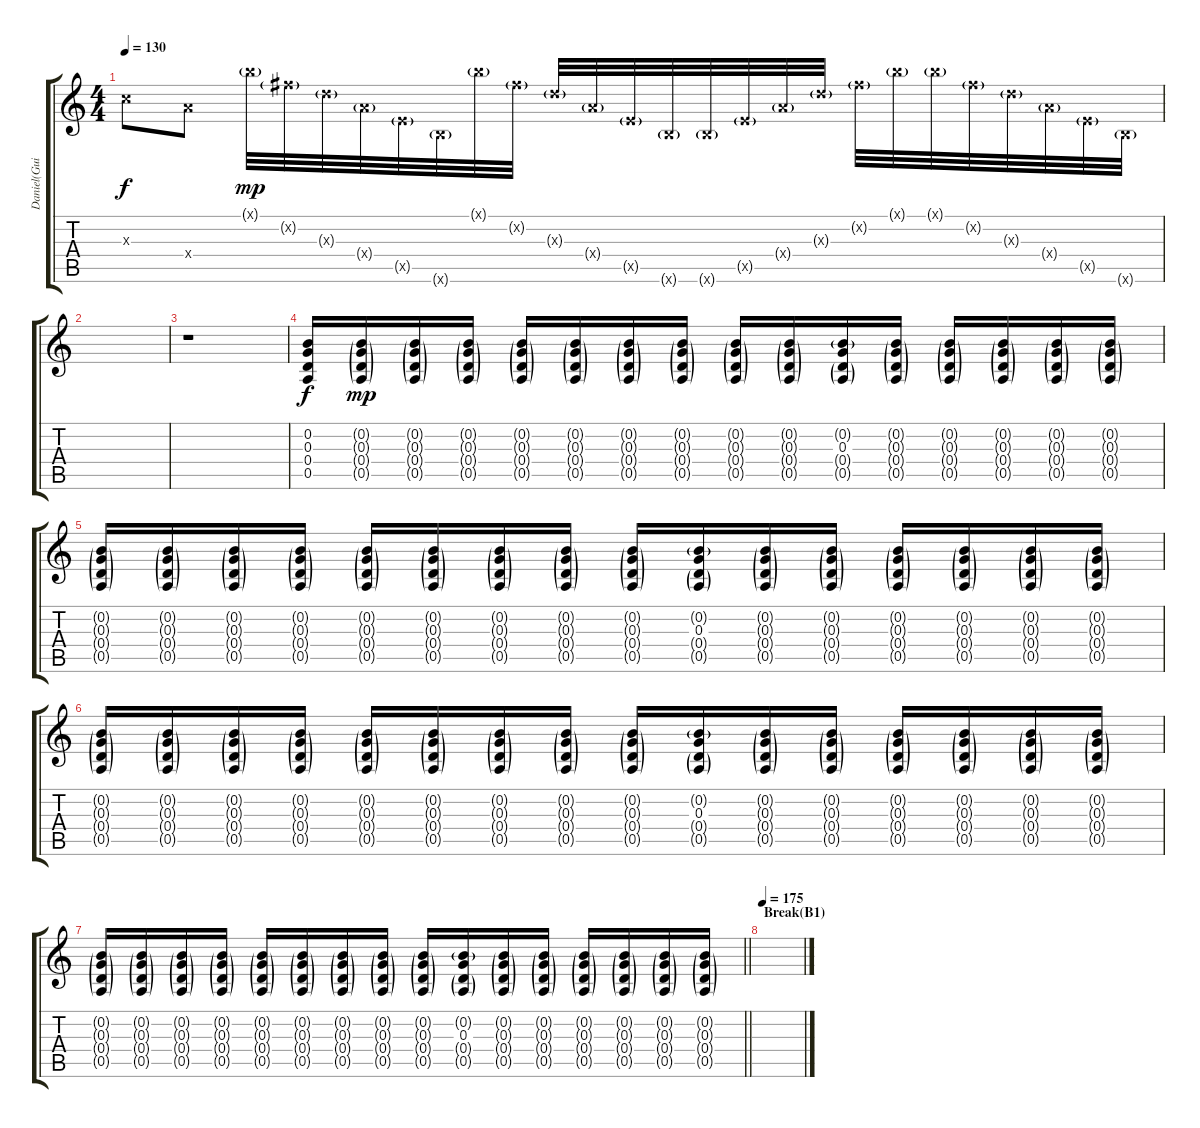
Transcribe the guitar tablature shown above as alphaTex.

\track ("Daniel(Guitarra)" "Daniel(Gui") {instrument overdrivenguitar}
\staff {score tabs}
\tuning (E4 B3 G3 D3 A2 E2) {hide}
\ts (4 4)
\tempo 130
\clef g2
\ks c
5.3{x}.8{dy f} 7.4{x}.8 7.1{g x}.32{dy mp} 7.2{g x}.32 7.3{g x}.32 7.4{g x}.32 7.5{g x}.32 7.6{g x}.32 7.1{g x}.32 7.2{g x}.32 7.3{g x}.32 7.4{g x}.32 7.5{g x}.32 7.6{g x}.32 7.6{g x}.32 7.5{g x}.32 7.4{g x}.32 7.3{g x}.32 7.2{g x}.32 7.1{g x}.32 7.1{g x}.32 7.2{g x}.32 7.3{g x}.32 7.4{g x}.32 7.5{g x}.32 7.6{g x}.32 |
|
r.1{volume 2} |
(0.2 0.3 0.4 0.5).16{dy f volume 8 instrument electricguitarclean} (0.2{g} 0.3{g} 0.4{g} 0.5{g}).16{dy mp} (0.2{g} 0.3{g} 0.4{g} 0.5{g}).16 (0.2{g} 0.3{g} 0.4{g} 0.5{g}).16 (0.2{g} 0.3{g} 0.4{g} 0.5{g}).16 (0.2{g} 0.3{g} 0.4{g} 0.5{g}).16 (0.2{g} 0.3{g} 0.4{g} 0.5{g}).16 (0.2{g} 0.3{g} 0.4{g} 0.5{g}).16 (0.2{g} 0.3{g} 0.4{g} 0.5{g}).16 (0.2{g} 0.3{g} 0.4{g} 0.5{g}).16 (0.2{g} 0.3 0.4{g} 0.5{g}).16 (0.2{g} 0.3{g} 0.4{g} 0.5{g}).16 (0.2{g} 0.3{g} 0.4{g} 0.5{g}).16 (0.2{g} 0.3{g} 0.4{g} 0.5{g}).16 (0.2{g} 0.3{g} 0.4{g} 0.5{g}).16 (0.2{g} 0.3{g} 0.4{g} 0.5{g}).16 |
(0.2{g} 0.3{g} 0.4{g} 0.5{g}).16 (0.2{g} 0.3{g} 0.4{g} 0.5{g}).16 (0.2{g} 0.3{g} 0.4{g} 0.5{g}).16 (0.2{g} 0.3{g} 0.4{g} 0.5{g}).16 (0.2{g} 0.3{g} 0.4{g} 0.5{g}).16 (0.2{g} 0.3{g} 0.4{g} 0.5{g}).16 (0.2{g} 0.3{g} 0.4{g} 0.5{g}).16 (0.2{g} 0.3{g} 0.4{g} 0.5{g}).16 (0.2{g} 0.3{g} 0.4{g} 0.5{g}).16 (0.2{g} 0.3 0.4{g} 0.5{g}).16 (0.2{g} 0.3{g} 0.4{g} 0.5{g}).16 (0.2{g} 0.3{g} 0.4{g} 0.5{g}).16 (0.2{g} 0.3{g} 0.4{g} 0.5{g}).16 (0.2{g} 0.3{g} 0.4{g} 0.5{g}).16 (0.2{g} 0.3{g} 0.4{g} 0.5{g}).16 (0.2{g} 0.3{g} 0.4{g} 0.5{g}).16 |
(0.2{g} 0.3{g} 0.4{g} 0.5{g}).16 (0.2{g} 0.3{g} 0.4{g} 0.5{g}).16 (0.2{g} 0.3{g} 0.4{g} 0.5{g}).16 (0.2{g} 0.3{g} 0.4{g} 0.5{g}).16 (0.2{g} 0.3{g} 0.4{g} 0.5{g}).16 (0.2{g} 0.3{g} 0.4{g} 0.5{g}).16 (0.2{g} 0.3{g} 0.4{g} 0.5{g}).16 (0.2{g} 0.3{g} 0.4{g} 0.5{g}).16 (0.2{g} 0.3{g} 0.4{g} 0.5{g}).16 (0.2{g} 0.3 0.4{g} 0.5{g}).16 (0.2{g} 0.3{g} 0.4{g} 0.5{g}).16 (0.2{g} 0.3{g} 0.4{g} 0.5{g}).16 (0.2{g} 0.3{g} 0.4{g} 0.5{g}).16 (0.2{g} 0.3{g} 0.4{g} 0.5{g}).16 (0.2{g} 0.3{g} 0.4{g} 0.5{g}).16 (0.2{g} 0.3{g} 0.4{g} 0.5{g}).16 |
\barLineRight lightlight
(0.2{g} 0.3{g} 0.4{g} 0.5{g}).16 (0.2{g} 0.3{g} 0.4{g} 0.5{g}).16 (0.2{g} 0.3{g} 0.4{g} 0.5{g}).16 (0.2{g} 0.3{g} 0.4{g} 0.5{g}).16 (0.2{g} 0.3{g} 0.4{g} 0.5{g}).16 (0.2{g} 0.3{g} 0.4{g} 0.5{g}).16 (0.2{g} 0.3{g} 0.4{g} 0.5{g}).16 (0.2{g} 0.3{g} 0.4{g} 0.5{g}).16 (0.2{g} 0.3{g} 0.4{g} 0.5{g}).16 (0.2{g} 0.3 0.4{g} 0.5{g}).16 (0.2{g} 0.3{g} 0.4{g} 0.5{g}).16 (0.2{g} 0.3{g} 0.4{g} 0.5{g}).16 (0.2{g} 0.3{g} 0.4{g} 0.5{g}).16 (0.2{g} 0.3{g} 0.4{g} 0.5{g}).16 (0.2{g} 0.3{g} 0.4{g} 0.5{g}).16 (0.2{g} 0.3{g} 0.4{g} 0.5{g}).16 |
\section ("" "Break(B1)")
\tempo 175
